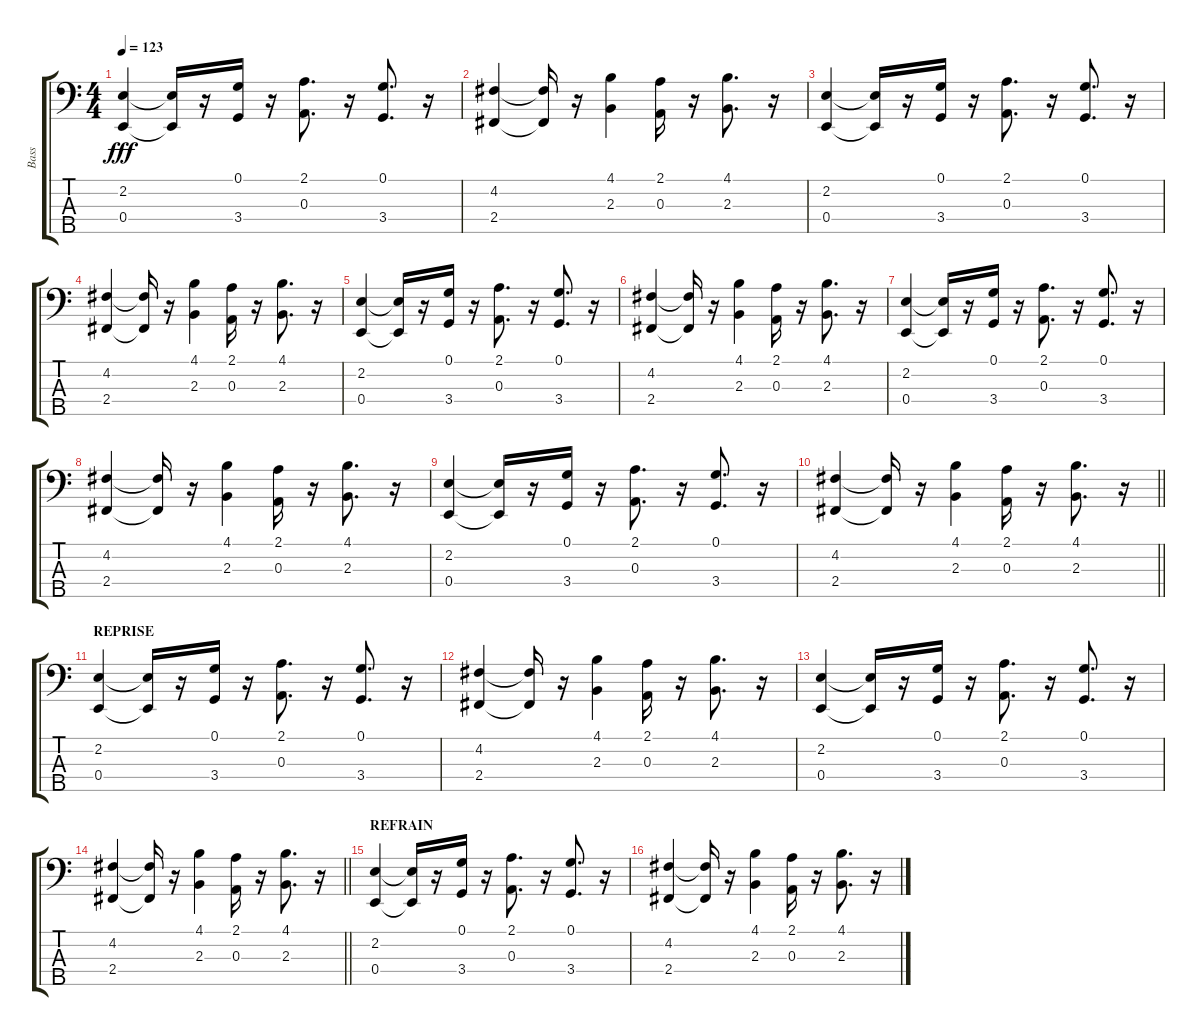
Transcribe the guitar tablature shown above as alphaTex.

\track ("Bass" "Bass") {instrument electricbassfinger}
\staff {score tabs}
\tuning (G2 D2 A1 E1 B0) {hide}
\ts (4 4)
\tempo 123
\clef f4
\ks c
(2.2 0.4).4{dy fff} (2.2{t} 0.4{t}).16 r.16 (0.1 3.4).16 r.16 (2.1 0.3).8{d} r.16 (0.1 3.4).8{d} r.16 |
(4.2 2.4).4 (4.2{t} 2.4{t}).16 r.16 (4.1 2.3).4 (2.1 0.3).16 r.16 (4.1 2.3).8{d} r.16 |
(2.2 0.4).4 (2.2{t} 0.4{t}).16 r.16 (0.1 3.4).16 r.16 (2.1 0.3).8{d} r.16 (0.1 3.4).8{d} r.16 |
(4.2 2.4).4 (4.2{t} 2.4{t}).16 r.16 (4.1 2.3).4 (2.1 0.3).16 r.16 (4.1 2.3).8{d} r.16 |
(2.2 0.4).4 (2.2{t} 0.4{t}).16 r.16 (0.1 3.4).16 r.16 (2.1 0.3).8{d} r.16 (0.1 3.4).8{d} r.16 |
(4.2 2.4).4 (4.2{t} 2.4{t}).16 r.16 (4.1 2.3).4 (2.1 0.3).16 r.16 (4.1 2.3).8{d} r.16 |
(2.2 0.4).4 (2.2{t} 0.4{t}).16 r.16 (0.1 3.4).16 r.16 (2.1 0.3).8{d} r.16 (0.1 3.4).8{d} r.16 |
(4.2 2.4).4 (4.2{t} 2.4{t}).16 r.16 (4.1 2.3).4 (2.1 0.3).16 r.16 (4.1 2.3).8{d} r.16 |
(2.2 0.4).4 (2.2{t} 0.4{t}).16 r.16 (0.1 3.4).16 r.16 (2.1 0.3).8{d} r.16 (0.1 3.4).8{d} r.16 |
\barLineRight lightlight
(4.2 2.4).4 (4.2{t} 2.4{t}).16 r.16 (4.1 2.3).4 (2.1 0.3).16 r.16 (4.1 2.3).8{d} r.16 |
\section ("" "REPRISE")
(2.2 0.4).4 (2.2{t} 0.4{t}).16 r.16 (0.1 3.4).16 r.16 (2.1 0.3).8{d} r.16 (0.1 3.4).8{d} r.16 |
(4.2 2.4).4 (4.2{t} 2.4{t}).16 r.16 (4.1 2.3).4 (2.1 0.3).16 r.16 (4.1 2.3).8{d} r.16 |
(2.2 0.4).4 (2.2{t} 0.4{t}).16 r.16 (0.1 3.4).16 r.16 (2.1 0.3).8{d} r.16 (0.1 3.4).8{d} r.16 |
\barLineRight lightlight
(4.2 2.4).4 (4.2{t} 2.4{t}).16 r.16 (4.1 2.3).4 (2.1 0.3).16 r.16 (4.1 2.3).8{d} r.16 |
\section ("" "REFRAIN")
(2.2 0.4).4 (2.2{t} 0.4{t}).16 r.16 (0.1 3.4).16 r.16 (2.1 0.3).8{d} r.16 (0.1 3.4).8{d} r.16 |
(4.2 2.4).4 (4.2{t} 2.4{t}).16 r.16 (4.1 2.3).4 (2.1 0.3).16 r.16 (4.1 2.3).8{d} r.16
